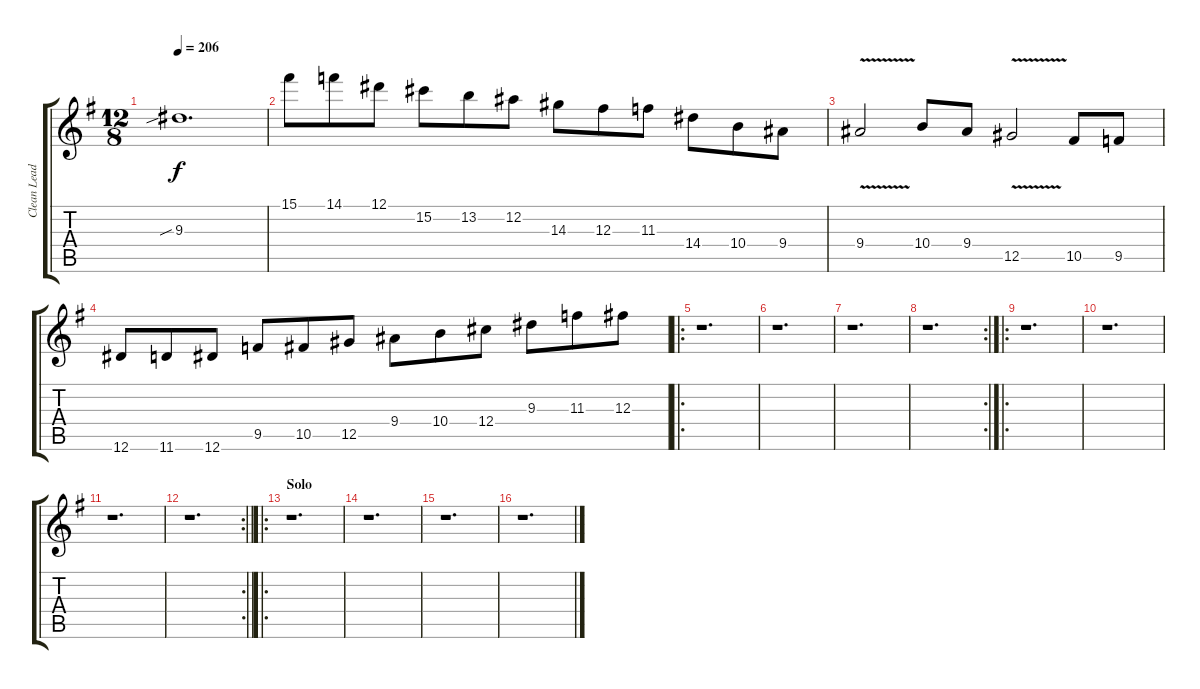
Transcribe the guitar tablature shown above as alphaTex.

\track ("Clean Lead Guitar" "Clean Lead") {instrument electricguitarjazz}
\staff {score tabs}
\tuning (Eb4 Bb3 Gb3 Db3 Ab2 Eb2) {hide}
\ts (12 8)
\tempo 206
\clef g2
\ks g
9.3{sib}.1{d dy f} |
15.1.8 14.1.8 12.1.8 15.2.8 13.2.8 12.2.8 14.3.8 12.3.8 11.3.8 14.4.8 10.4.8 9.4.8 |
9.4{v}.2 10.4.8 9.4.8 12.5{v}.2 10.5.8 9.5.8 |
12.6.8 11.6.8 12.6.8 9.5.8 10.5.8 12.5.8 9.4.8 10.4.8 12.4.8 9.3.8 11.3.8 12.3.8 |
\ro
r.1{d volume 13 balance 11} |
r.1{d} |
r.1{d} |
\rc 2
r.1{d} |
\ro
r.1{d} |
r.1{d} |
r.1{d} |
\rc 2
\barLineRight lightlight
r.1{d} |
\ro
\section ("" "Solo")
r.1{d} |
r.1{d} |
r.1{d} |
r.1{d}
